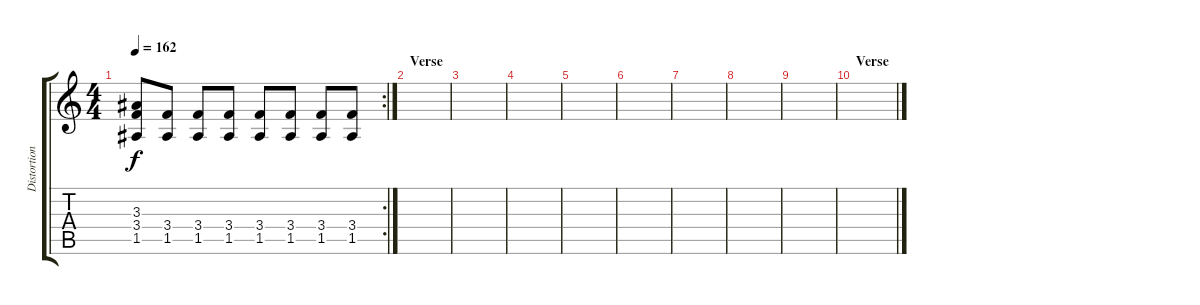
\track ("Distortion Guitar" "Distortion") {instrument distortionguitar}
\staff {score tabs}
\tuning (E4 B3 G3 D3 A2 D2) {hide}
\rc 2
\ts (4 4)
\tempo 162
\clef g2
\ks c
(3.3{t} 3.4{t} 1.5{t}).8{dy f} (3.4 1.5).8 (3.4 1.5).8 (3.4 1.5).8 (3.4 1.5).8 (3.4 1.5).8 (3.4 1.5).8 (3.4 1.5).8 |
\section ("" "Verse")
|
|
|
|
|
|
|
|
\section ("" "Verse")
